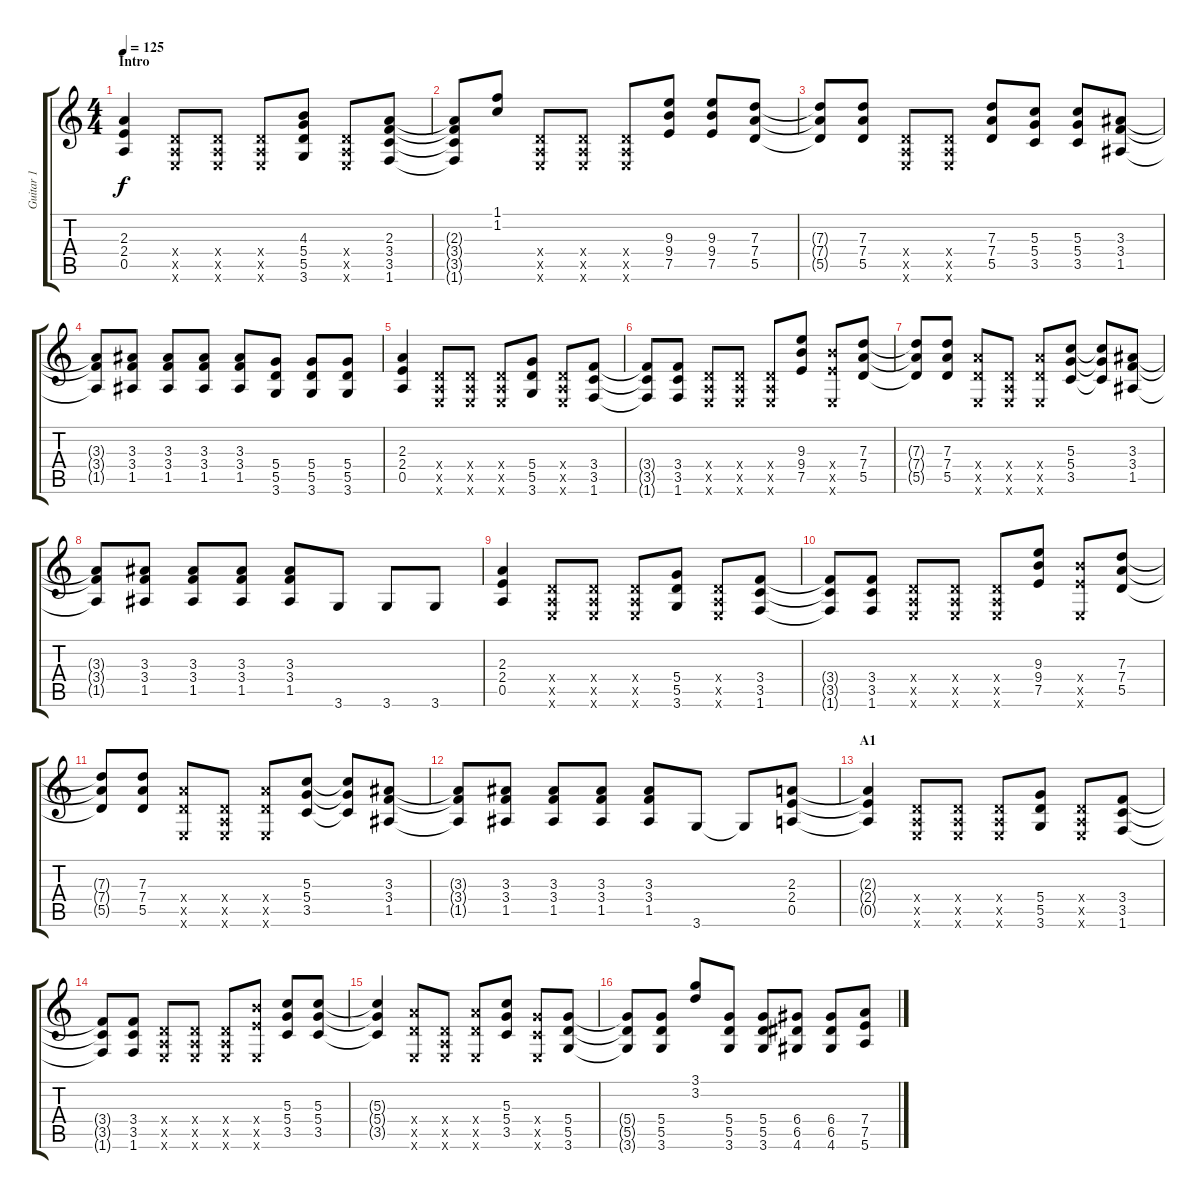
\track ("Guitar 1" "Guitar 1") {instrument overdrivenguitar}
\staff {score tabs}
\tuning (E4 B3 G3 D3 A2 E2) {hide}
\ts (4 4)
\section ("" "Intro")
\tempo 125
\clef g2
\ks c
(2.3 2.4 0.5).4{dy f instrument overdrivenguitar} (0.4{x} 0.5{x} 0.6{x}).8 (0.4{x} 0.5{x} 0.6{x}).8 (0.4{x} 0.5{x} 0.6{x}).8 (4.3 5.4 5.5 3.6).8 (0.4{x} 0.5{x} 0.6{x}).8 (2.3 3.4 3.5 1.6).8 |
(2.3{t} 3.4{t} 3.5{t} 1.6{t}).8 (1.1 1.2).8 (0.4{x} 0.5{x} 0.6{x}).8 (0.4{x} 0.5{x} 0.6{x}).8 (0.4{x} 0.5{x} 0.6{x}).8 (9.3 9.4 7.5).8 (9.3 9.4 7.5).8 (7.3 7.4 5.5).8 |
(7.3{t} 7.4{t} 5.5{t}).8 (7.3 7.4 5.5).8 (0.4{x} 0.5{x} 0.6{x}).8 (0.4{x} 0.5{x} 0.6{x}).8 (7.3 7.4 5.5).8 (5.3 5.4 3.5).8 (5.3 5.4 3.5).8 (3.3 3.4 1.5).8 |
(3.3{t} 3.4{t} 1.5{t}).8 (3.3 3.4 1.5).8 (3.3 3.4 1.5).8 (3.3 3.4 1.5).8 (3.3 3.4 1.5).8 (5.4 5.5 3.6).8 (5.4 5.5 3.6).8 (5.4 5.5 3.6).8 |
(2.3 2.4 0.5).4 (0.4{x} 0.5{x} 0.6{x}).8 (0.4{x} 0.5{x} 0.6{x}).8 (0.4{x} 0.5{x} 0.6{x}).8 (5.4 5.5 3.6).8 (0.4{x} 0.5{x} 0.6{x}).8 (3.4 3.5 1.6).8 |
(3.4{t} 3.5{t} 1.6{t}).8 (3.4 3.5 1.6).8 (0.4{x} 0.5{x} 0.6{x}).8 (0.4{x} 0.5{x} 0.6{x}).8 (0.4{x} 0.5{x} 0.6{x}).8 (9.3 9.4 7.5).8 (9.4{x} 7.5{x} 0.6{x}).8 (7.3 7.4 5.5).8 |
(7.3{t} 7.4{t} 5.5{t}).8 (7.3 7.4 5.5).8 (7.4{x} 5.5{x} 0.6{x}).8 (0.4{x} 0.5{x} 0.6{x}).8 (7.4{x} 5.5{x} 0.6{x}).8 (5.3 5.4 3.5).8 (5.3{t} 5.4{t} 3.5{t}).8 (3.3 3.4 1.5).8 |
(3.3{t} 3.4{t} 1.5{t}).8 (3.3 3.4 1.5).8 (3.3 3.4 1.5).8 (3.3 3.4 1.5).8 (3.3 3.4 1.5).8 3.6.8 3.6.8 3.6.8 |
(2.3 2.4 0.5).4 (0.4{x} 0.5{x} 0.6{x}).8 (0.4{x} 0.5{x} 0.6{x}).8 (0.4{x} 0.5{x} 0.6{x}).8 (5.4 5.5 3.6).8 (0.4{x} 0.5{x} 0.6{x}).8 (3.4 3.5 1.6).8 |
(3.4{t} 3.5{t} 1.6{t}).8 (3.4 3.5 1.6).8 (0.4{x} 0.5{x} 0.6{x}).8 (0.4{x} 0.5{x} 0.6{x}).8 (0.4{x} 0.5{x} 0.6{x}).8 (9.3 9.4 7.5).8 (9.4{x} 7.5{x} 0.6{x}).8 (7.3 7.4 5.5).8 |
(7.3{t} 7.4{t} 5.5{t}).8 (7.3 7.4 5.5).8 (7.4{x} 5.5{x} 0.6{x}).8 (0.4{x} 0.5{x} 0.6{x}).8 (7.4{x} 5.5{x} 0.6{x}).8 (5.3 5.4 3.5).8 (5.3{t} 5.4{t} 3.5{t}).8 (3.3 3.4 1.5).8 |
(3.3{t} 3.4{t} 1.5{t}).8 (3.3 3.4 1.5).8 (3.3 3.4 1.5).8 (3.3 3.4 1.5).8 (3.3 3.4 1.5).8 3.6.8 3.6{t}.8 (2.3 2.4 0.5).8 |
\section ("" "A1")
(2.3{t} 2.4{t} 0.5{t}).4 (0.4{x} 0.5{x} 0.6{x}).8 (0.4{x} 0.5{x} 0.6{x}).8 (0.4{x} 0.5{x} 0.6{x}).8 (5.4 5.5 3.6).8 (0.4{x} 0.5{x} 0.6{x}).8 (3.4 3.5 1.6).8 |
(3.4{t} 3.5{t} 1.6{t}).8 (3.4 3.5 1.6).8 (0.4{x} 0.5{x} 0.6{x}).8 (0.4{x} 0.5{x} 0.6{x}).8 (0.4{x} 0.5{x} 0.6{x}).8 (9.4{x} 7.5{x} 0.6{x}).8 (5.3 5.4 3.5).8 (5.3 5.4 3.5).8 |
(5.3{t} 5.4{t} 3.5{t}).4 (7.4{x} 5.5{x} 0.6{x}).8 (0.4{x} 0.5{x} 0.6{x}).8 (7.4{x} 5.5{x} 0.6{x}).8 (5.3 5.4 3.5).8 (5.4{x} 3.5{x} 0.6{x}).8 (5.4 5.5 3.6).8 |
(5.4{t} 5.5{t} 3.6{t}).8 (5.4 5.5 3.6).8 (3.1 3.2).8 (5.4 5.5 3.6).8 (5.4 5.5 3.6).8 (6.4 6.5 4.6).8 (6.4 6.5 4.6).8 (7.4 7.5 5.6).8
